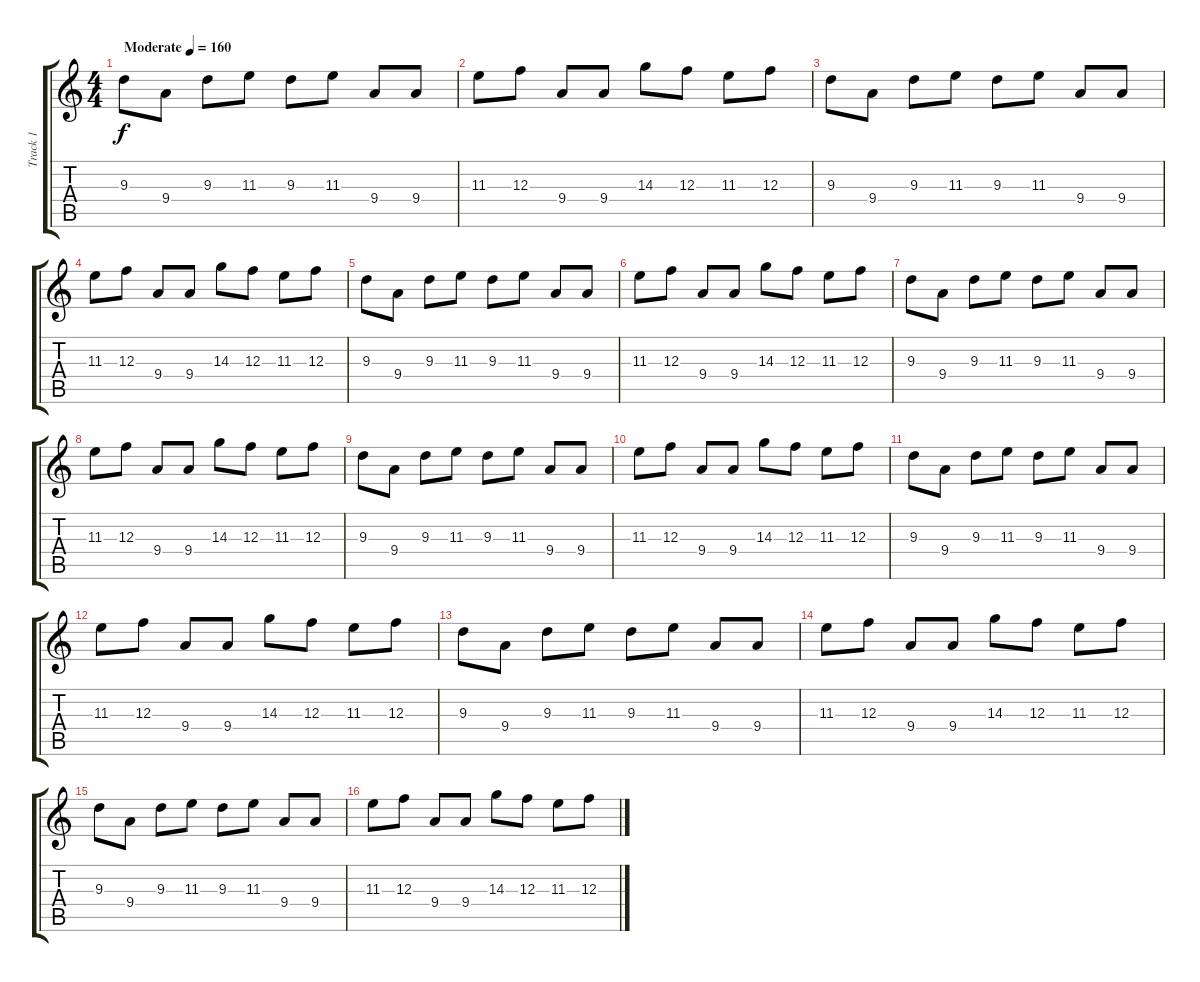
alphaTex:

\track ("Track 1" "Track 1") {instrument distortionguitar}
\staff {score tabs}
\tuning (D4 A3 F3 C3 G2 C2) {hide}
\ts (4 4)
\tempo (160 "Moderate")
\clef g2
\ks c
9.3.8{dy f instrument distortionguitar} 9.4.8 9.3.8 11.3.8 9.3.8 11.3.8 9.4.8 9.4.8 |
11.3.8 12.3.8 9.4.8 9.4.8 14.3.8 12.3.8 11.3.8 12.3.8 |
9.3.8 9.4.8 9.3.8 11.3.8 9.3.8 11.3.8 9.4.8 9.4.8 |
11.3.8 12.3.8 9.4.8 9.4.8 14.3.8 12.3.8 11.3.8 12.3.8 |
9.3.8 9.4.8 9.3.8 11.3.8 9.3.8 11.3.8 9.4.8 9.4.8 |
11.3.8 12.3.8 9.4.8 9.4.8 14.3.8 12.3.8 11.3.8 12.3.8 |
9.3.8 9.4.8 9.3.8 11.3.8 9.3.8 11.3.8 9.4.8 9.4.8 |
11.3.8 12.3.8 9.4.8 9.4.8 14.3.8 12.3.8 11.3.8 12.3.8 |
9.3.8 9.4.8 9.3.8 11.3.8 9.3.8 11.3.8 9.4.8 9.4.8 |
11.3.8 12.3.8 9.4.8 9.4.8 14.3.8 12.3.8 11.3.8 12.3.8 |
9.3.8 9.4.8 9.3.8 11.3.8 9.3.8 11.3.8 9.4.8 9.4.8 |
11.3.8 12.3.8 9.4.8 9.4.8 14.3.8 12.3.8 11.3.8 12.3.8 |
9.3.8 9.4.8 9.3.8 11.3.8 9.3.8 11.3.8 9.4.8 9.4.8 |
11.3.8 12.3.8 9.4.8 9.4.8 14.3.8 12.3.8 11.3.8 12.3.8 |
9.3.8 9.4.8 9.3.8 11.3.8 9.3.8 11.3.8 9.4.8 9.4.8 |
11.3.8 12.3.8 9.4.8 9.4.8 14.3.8 12.3.8 11.3.8 12.3.8
